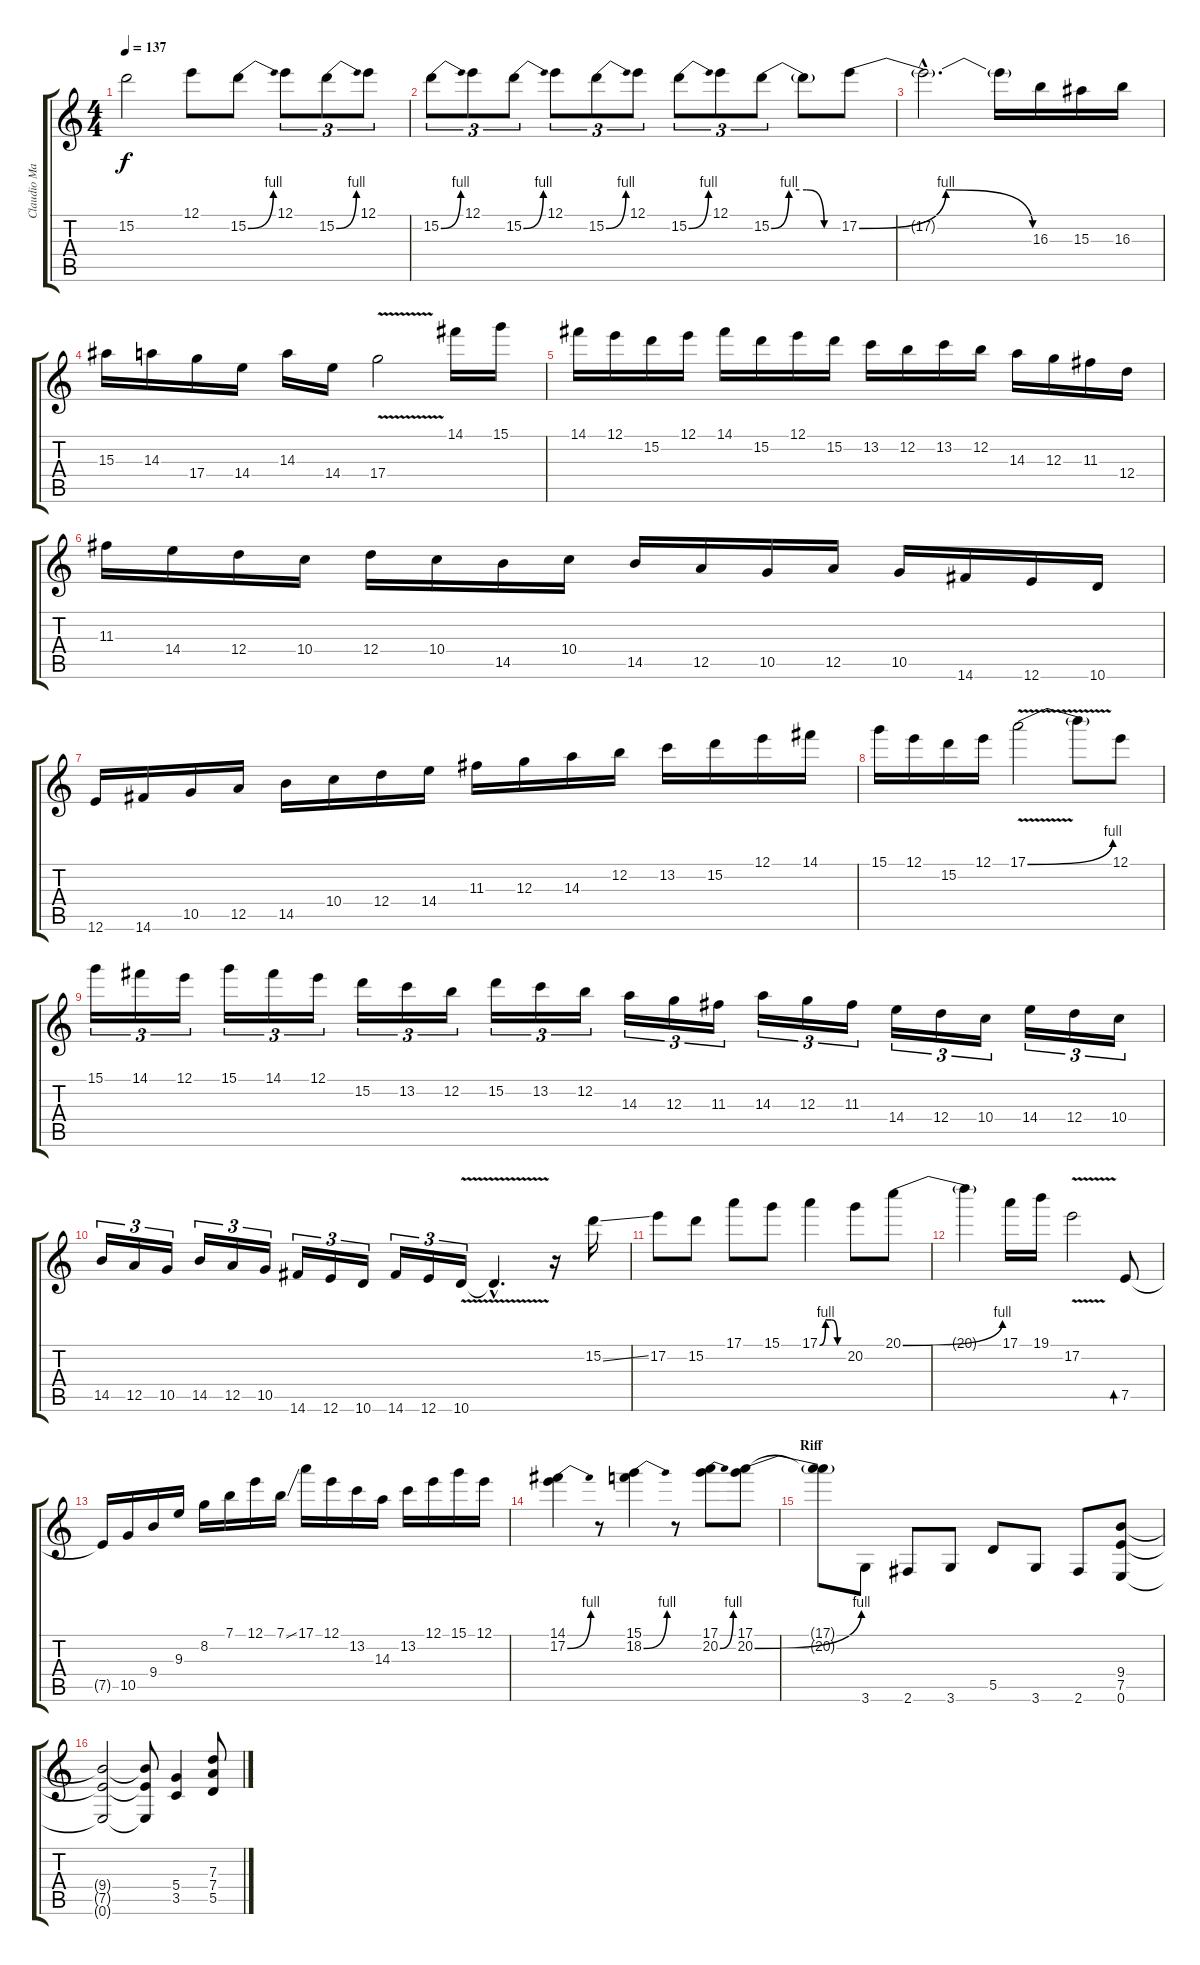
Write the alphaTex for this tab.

\track ("Claudio Marciello (Gtr 1)" "Claudio Ma") {instrument distortionguitar}
\staff {score tabs}
\tuning (E4 B3 G3 D3 A2 E2) {hide}
\ts (4 4)
\tempo 137
\clef g2
\ks c
15.2{t}.2{dy f} 12.1.8 15.2{be (bend 0 0 60 4)}.8 12.1.8{tu (3 2)} 15.2{be (bend 0 0 60 4)}.8{tu (3 2)} 12.1.8{tu (3 2)} |
15.2{be (bend 0 0 60 4)}.8{tu (3 2)} 12.1.8{tu (3 2)} 15.2{be (bend 0 0 60 4)}.8{tu (3 2)} 12.1.8{tu (3 2)} 15.2{be (bend 0 0 60 4)}.8{tu (3 2)} 12.1.8{tu (3 2)} 15.2{be (bend 0 0 60 4)}.8{tu (3 2)} 12.1.8{tu (3 2)} 15.2{be (custom 0 0 15 4 30 4 45 0 60 0)}.8{tu (3 2)} 15.2{t}.8 17.2{be (bendrelease 0 0 15 4 30 4 60 0)}.8 |
17.2{hac t}.2{d} 17.2{t}.16 16.3.16 15.3.16 16.3.16 |
15.3.16 14.3.16 17.4.16 14.4.16 14.3.16 14.4.16 17.4{v}.2 14.1.16 15.1.16 |
14.1.16 12.1.16 15.2.16 12.1.16 14.1.16 15.2.16 12.1.16 15.2.16 13.2.16 12.2.16 13.2.16 12.2.16 14.3.16 12.3.16 11.3.16 12.4.16 |
11.3.16 14.4.16 12.4.16 10.4.16 12.4.16 10.4.16 14.5.16 10.4.16 14.5.16 12.5.16 10.5.16 12.5.16 10.5.16 14.6.16 12.6.16 10.6.16 |
12.6.16 14.6.16 10.5.16 12.5.16 14.5.16 10.4.16 12.4.16 14.4.16 11.3.16 12.3.16 14.3.16 12.2.16 13.2.16 15.2.16 12.1.16 14.1.16 |
15.1.16 12.1.16 15.2.16 12.1.16 17.1{be (bend 0 0 60 4) v}.2 17.1{t}.8 12.1.8 |
15.1.16{tu (3 2)} 14.1.16{tu (3 2)} 12.1.16{tu (3 2)} 15.1.16{tu (3 2)} 14.1.16{tu (3 2)} 12.1.16{tu (3 2)} 15.2.16{tu (3 2)} 13.2.16{tu (3 2)} 12.2.16{tu (3 2)} 15.2.16{tu (3 2)} 13.2.16{tu (3 2)} 12.2.16{tu (3 2)} 14.3.16{tu (3 2)} 12.3.16{tu (3 2)} 11.3.16{tu (3 2)} 14.3.16{tu (3 2)} 12.3.16{tu (3 2)} 11.3.16{tu (3 2)} 14.4.16{tu (3 2)} 12.4.16{tu (3 2)} 10.4.16{tu (3 2)} 14.4.16{tu (3 2)} 12.4.16{tu (3 2)} 10.4.16{tu (3 2)} |
14.5.16{tu (3 2)} 12.5.16{tu (3 2)} 10.5.16{tu (3 2)} 14.5.16{tu (3 2)} 12.5.16{tu (3 2)} 10.5.16{tu (3 2)} 14.6.16{tu (3 2)} 12.6.16{tu (3 2)} 10.6.16{tu (3 2)} 14.6.16{tu (3 2)} 12.6.16{tu (3 2)} 10.6{v}.16{tu (3 2)} 10.6{hac t}.4{d} r.16 15.2{ss}.16 |
17.2.8 15.2.8 17.1.8 15.1.8 17.1{be (custom 0 0 15 4 30 4 45 0 60 0)}.4 20.2.8 20.1{be (bend 0 0 60 4)}.8 |
20.1{t}.4 17.1.16 19.1.16 17.2{v}.2 7.5.8{bd 60} |
7.5{t}.16 10.5.16 9.4.16 9.3.16 8.2.16 7.1.16 12.1.16 7.1{ss}.16 17.1.16 12.1.16 13.2.16 14.3.16 13.2.16 12.1.16 15.1.16 12.1.16 |
(14.1 17.2{be (bend 0 0 60 4)}).4 r.8 (15.1 18.2{be (bend 0 0 60 4)}).4 r.8 (17.1 20.2{be (bend 0 0 60 4)}).8 (17.1 20.2{be (bend 0 0 60 4)}).8 |
\section ("" "Riff")
(17.1{t} 20.2{t}).8 3.6.8 2.6.8 3.6.8 5.5.8 3.6.8 2.6.8 (9.4 7.5 0.6).8 |
(9.4{t} 7.5{t} 0.6{t}).2 (9.4{t} 7.5{t} 0.6{t}).8 (5.4 3.5).4 (7.3 7.4 5.5).8
